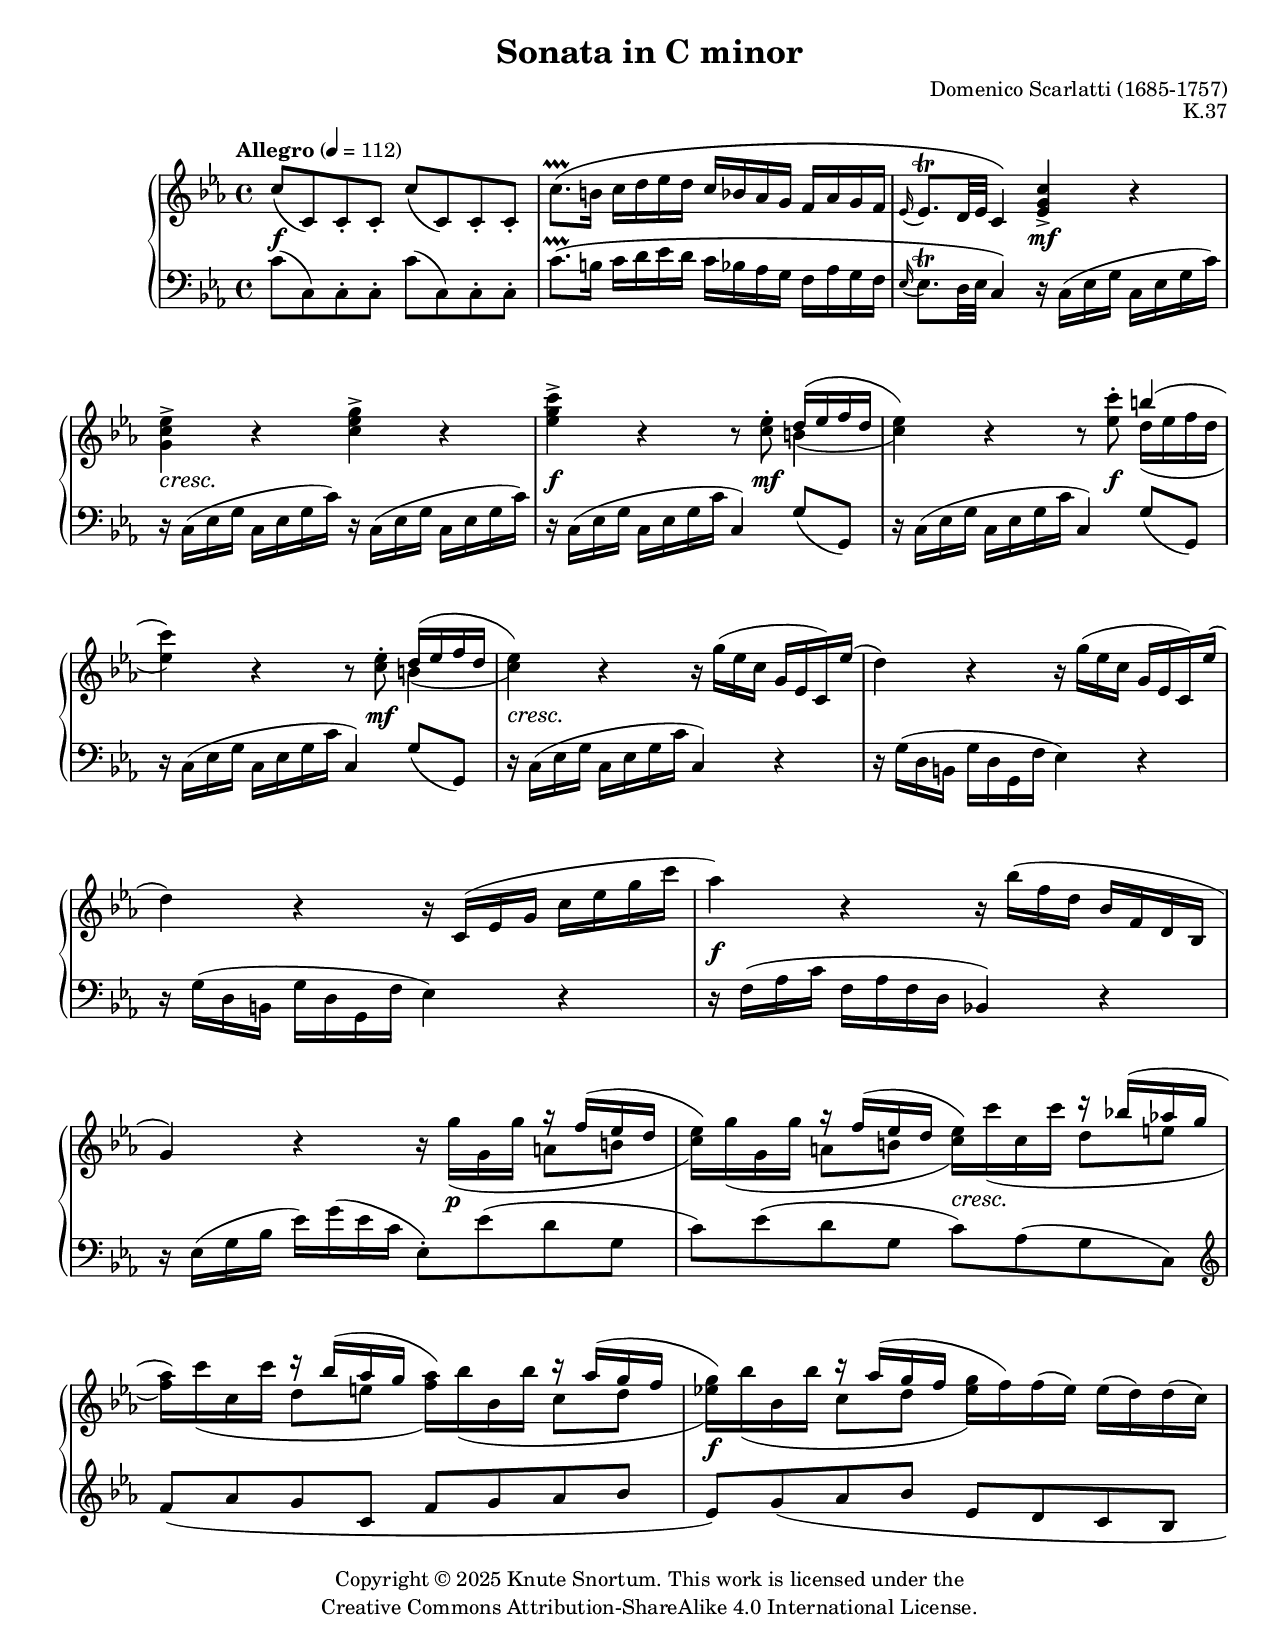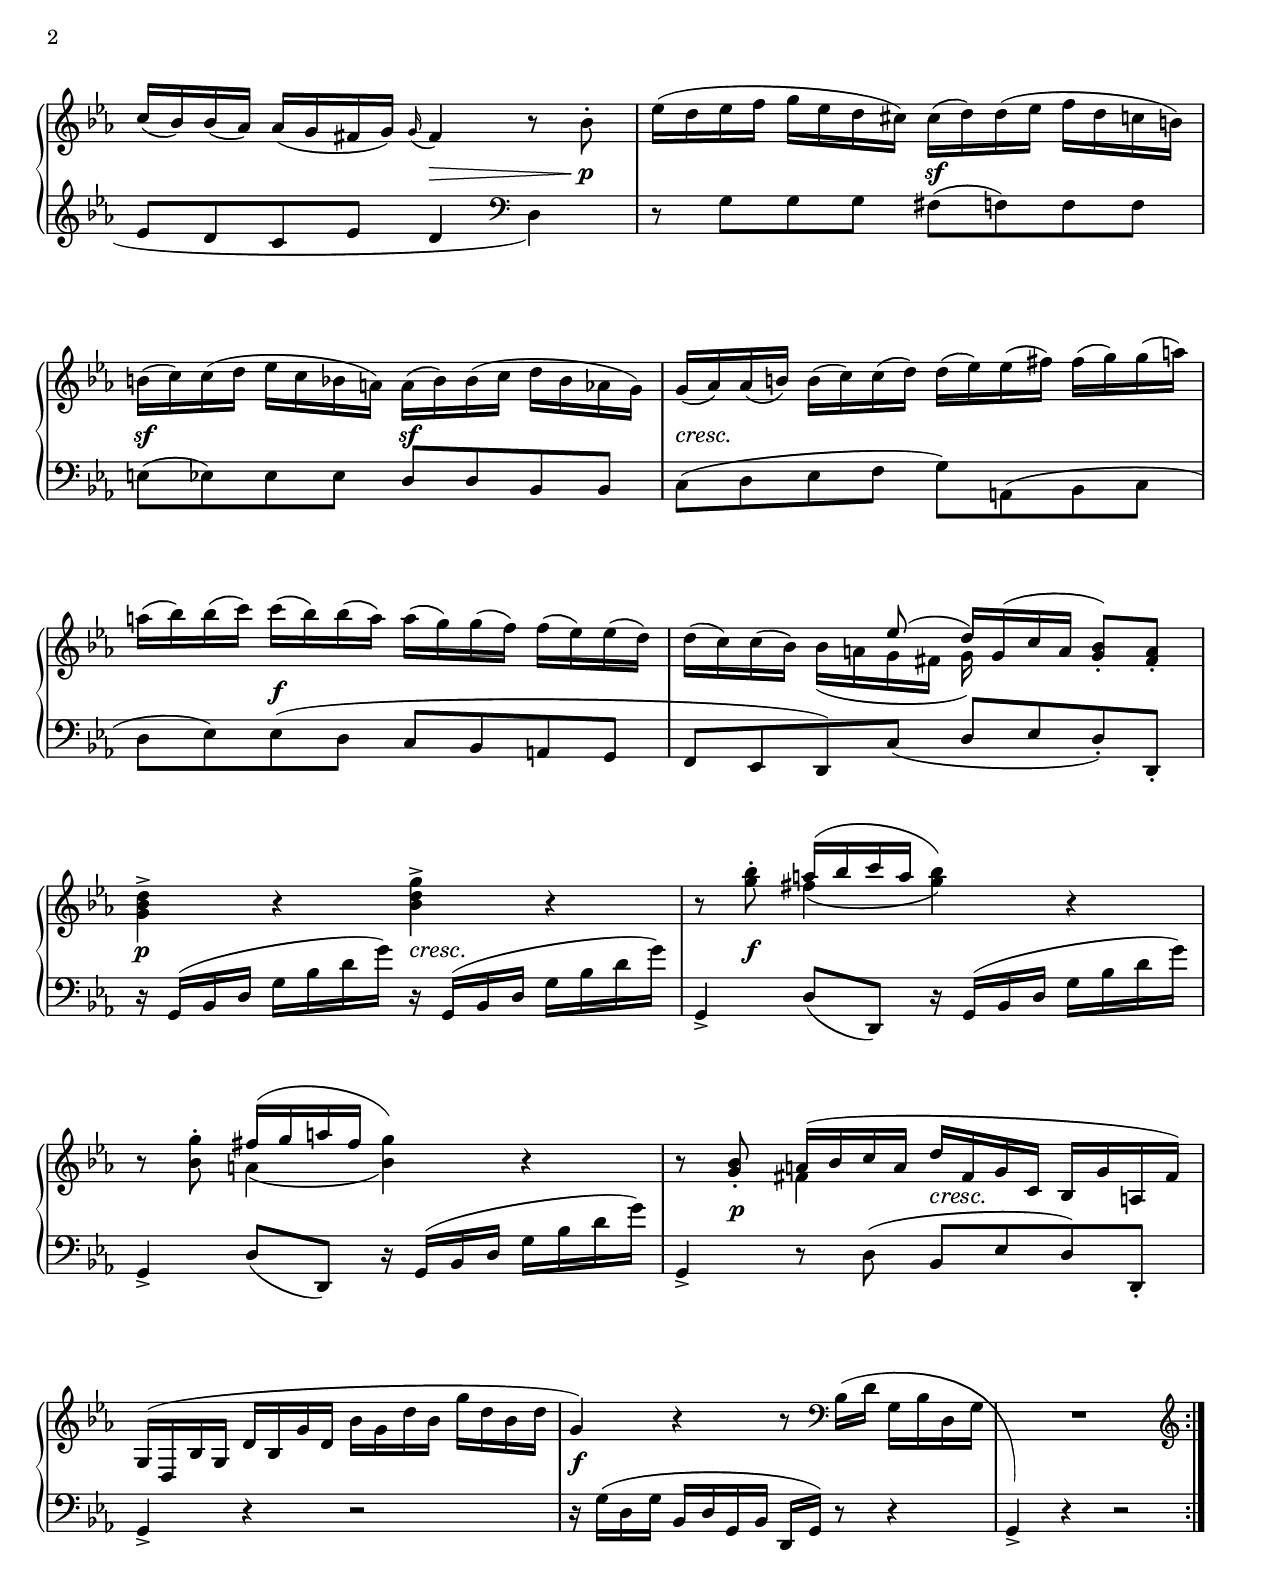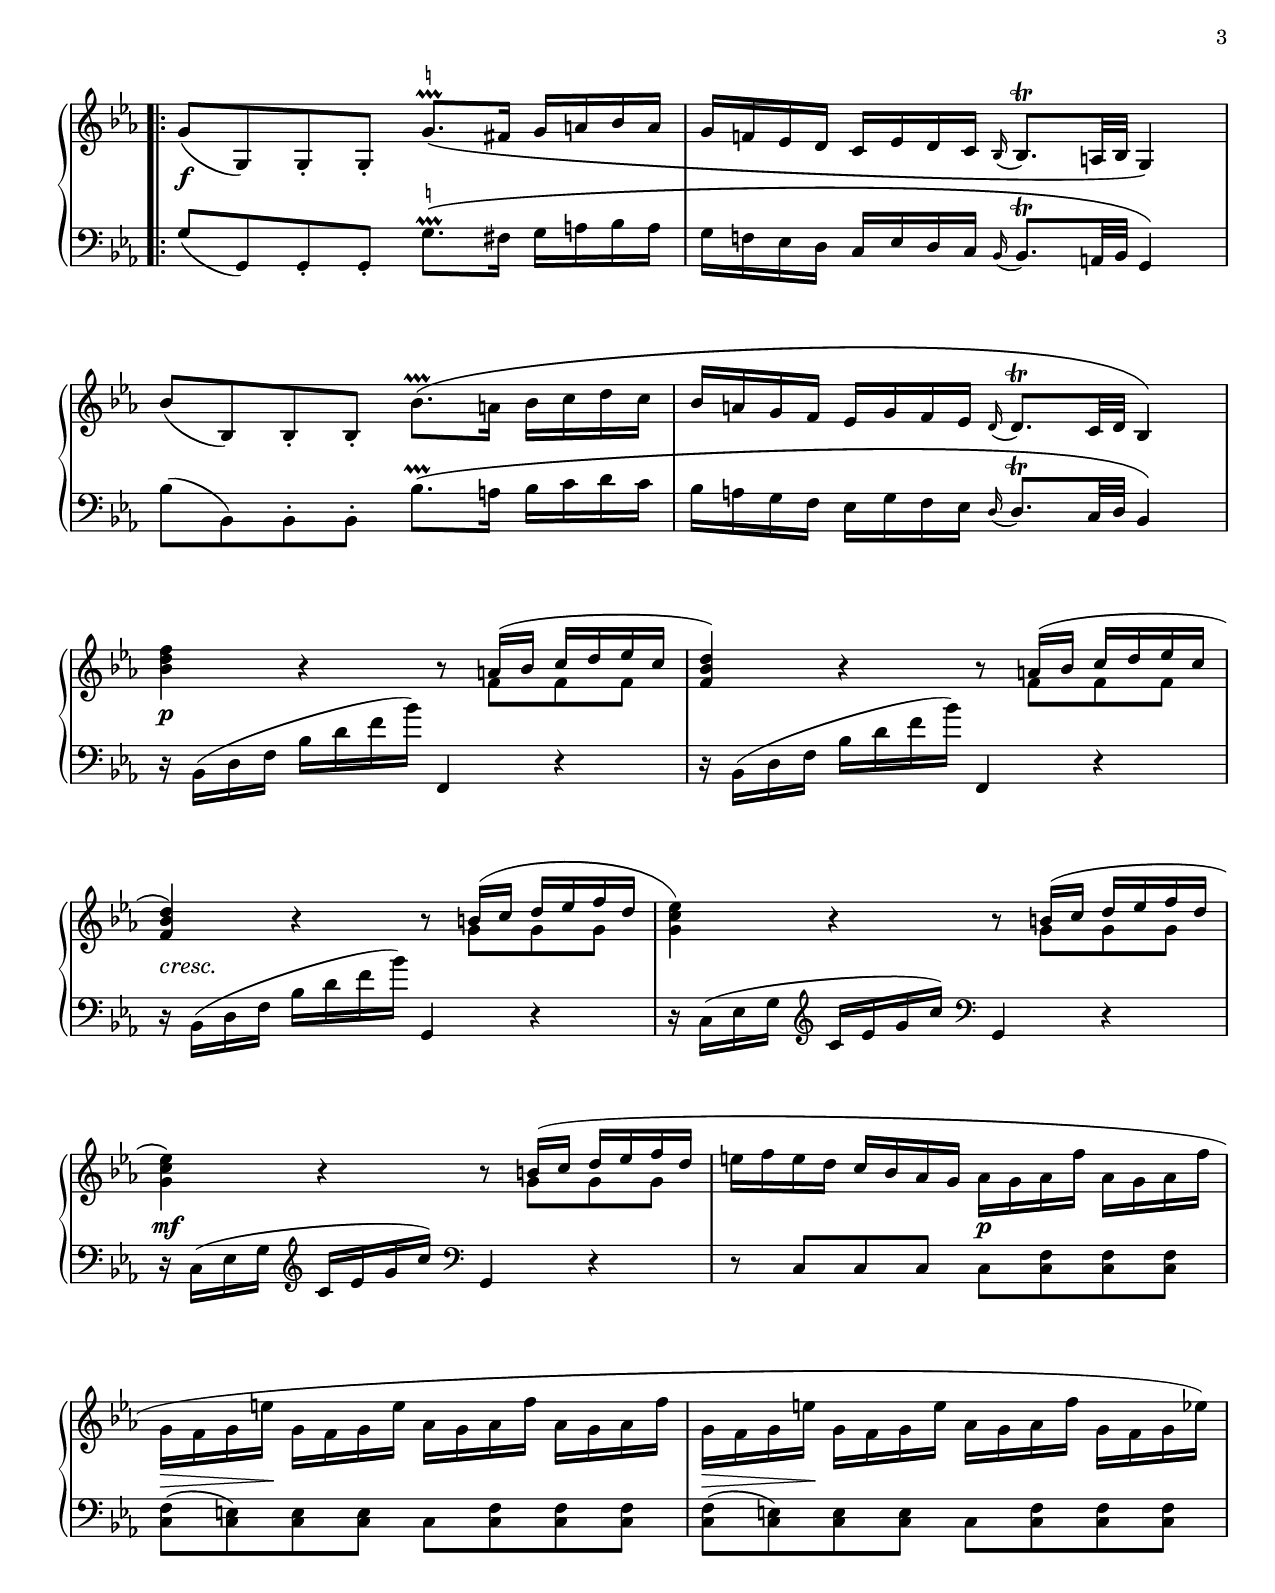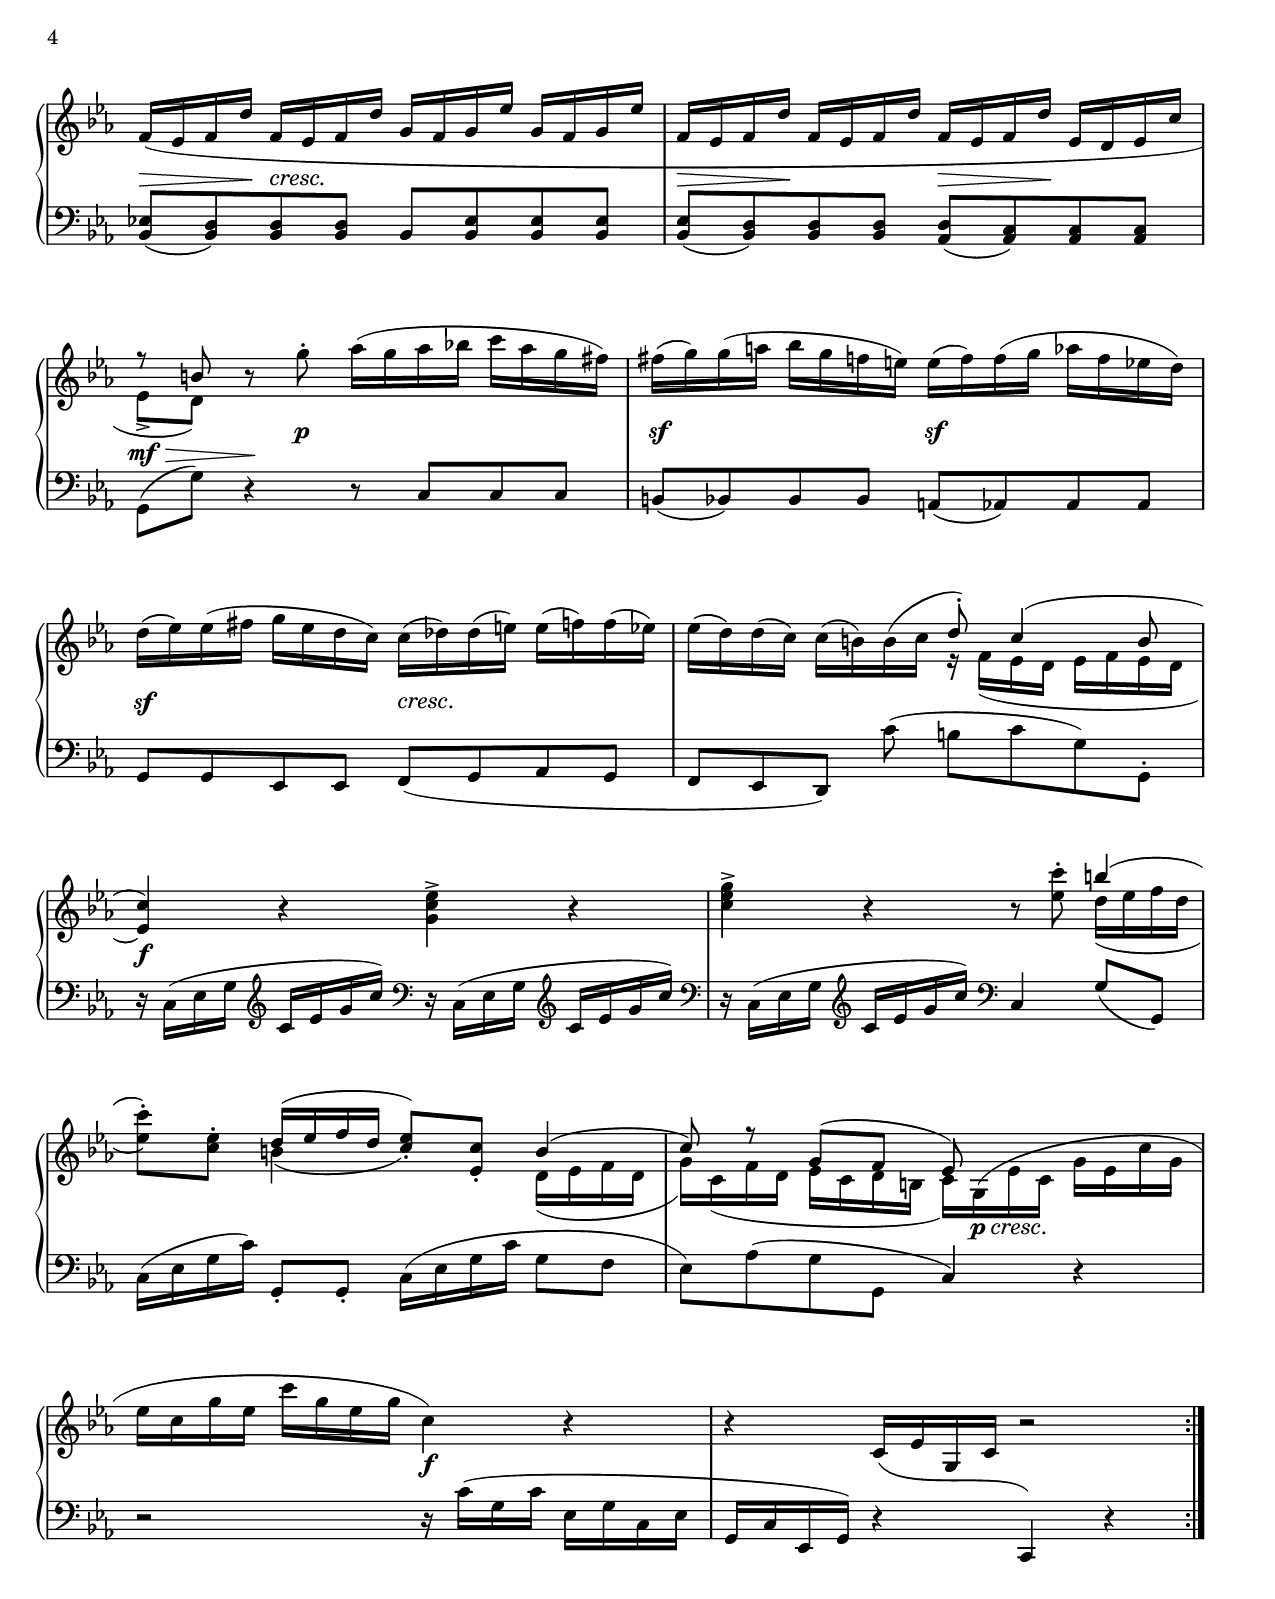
%...+....1....+....2....+....3....+....4....+....5....+....6....+....7....+....

\version "2.24.0"
\include "globals.ily"

\header { 
  title = "Sonata in C minor"
  opus = "K.37"
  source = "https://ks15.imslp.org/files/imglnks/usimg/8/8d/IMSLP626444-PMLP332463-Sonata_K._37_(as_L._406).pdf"
}

%
% Positions and shapes
%

slurShapeA = \shape #'((0 . -3) (0 . -2) (0 . 0) (0 . 0)) \etc
slurShapeB = \shape #'(
                        ((0 . 0) (0 . 0) (-0.25 . 0) (-0.25 . 0))
                        ((0 . 2) (0 . 2) (0 . 2) (0 . 2))
                      ) \etc
slurShapeC = \shape #'((0 . 0) (2 . 0) (0 . -0.5) (0 . -1)) \etc
slurShapeD = \shape #'(
                        ((0 . 0) (0 . 0) (3 . 0) (3 . 0))
                        ((0 . 0) (0 . 0) (0 . 0) (0 . 0))
                      ) \etc
slurShapeE = \shape #'(
                        ((0 . 0) (0 . 0) (2.5 . 0) (2.5 . 0))
                        ((0 . 0) (0 . 0) (0 . 0) (0 . 0))
                      ) \etc
slurShapeF = \shape #'((0 . 0) (0 . 0) (0 . -0.5) (0 . -0.5)) \etc
slurShapeG = \shape #'((0 . 0) (0 . 0) (-0.5 . 0) (-0.5 . 0)) \etc
slurShapeH = \shape #'((0 . 0) (0 . 0) (0 . 2) (0 . -2)) \etc
slurShapeI = \shape #'((0 . 0) (0 . 0) (0 . 2) (0 . -2)) \etc
slurShapeJ = \shape #'((0 . 0) (0 . 0) (0 . 2) (0 . -2)) \etc
slurShapeK = \shape #'((0 . -2) (0 . -1) (0 . 0) (0 . 0)) \etc
slurShapeL = \shape #'(
                        ((0 . 0) (0 . 0) (-0.5 . 0) (-0.5 . 0))
                        ((0 . 0) (0 . 0) (0 . 0) (0 . 0))
                      ) \etc
slurShapeM = \shape #'(
                        ((0 . 0) (0 . 0) (-0.25 . 0) (-0.25 . 0))
                        ((0 . 0) (0 . 0) (0 . 0) (0 . 0))
                      ) \etc
slurShapeN = \shape #'((0 . 0) (0 . 0) (7 . 3) (4 . -9)) \etc
slurShapeO = \shape #'((0 . 0) (0 . -1) (4 . 2) (4 . -3)) \etc
slurShapeP = \shape #'(
                        ((0 . 0) (0 . 0) (-0.25 . 0) (-0.25 . 0))
                        ((0 . 0) (0 . 0) (0 . 0) (0 . 0))
                      ) \etc
slurShapeQ = \shape #'(
                        ((0 . 2) (0 . 2) (0 . 2) (0 . 2))
                        ((0 . 0) (0 . 0) (0 . 0) (0 . 0))
                      ) \etc
slurShapeR = \shape #'((0 . 0) (0 . -1.5) (0 . 0) (0 . 0)) \etc
slurShapeS = \shape #'(
                        ((0 . 2) (0 . 2) (0 . 0) (0 . 0))
                        ((0 . 0) (0 . 0) (0 . 0) (0 . 0))
                      ) \etc

%
% Music
%

global = {
  \time 4/4
  \key c \minor
}

rightHandUpper = \relative {
  \repeat volta 2 {
    c''8( c,) c-. c-.  c'( c,) c-. c-. |
    \tag layout { c'8.\(\prallprall } \tag midi { c8.\(\prall } b16  c d ef d
      c bf af g  f af g f |
    \grace { ef16( } ef8.)-\insideSlur\trill d32 ef  c4\) <ef g c>-> r |
    <g c ef>4-> r <c ef g>-> r |
    <ef g c>4-> r  r8 <c ef>-. \voiceOne d16( ef f d |
    \oneVoice <c ef>4) r  r8 <ef c'>-. \voiceOne b'4( |
    \oneVoice <ef, c'>4) r  r8 <c ef>-. \voiceOne d16( ef f d |
    \oneVoice <c ef>4) r  r16 g'( ef c  g ef c) ef'( |
    
    \barNumberCheck 9
    d4) r  r16 g( ef c  g ef c) ef'-\slurShapeQ ( |
    d4) r  r16 c,( ef g  c ef g c |
    af4) r  r16 bf-\slurShapeB ( f d  bf f d bf |
    g'4) r  r16 s8. \voiceOne r16 f'-\slurShapeC ( ef d |
    \hideNoteHead ef16) s8. \voiceOne r16 f-\slurShapeC ( ef d
      \hideNoteHead ef16) s8.  r16 bf'!-\slurShapeD ( af! g |
    \hideNoteHead af16) s8.  r16 bf-\slurShapeC ( af g  \hideNoteHead af) s8.
      r16 af-\slurShapeC ( g f |
    \hideNoteHead g16) s8.  r16 af-\slurShapeC ( g f \oneVoice <ef g> f) f( ef)
      ef( d) d( c) |
    \stemUp c16( bf) bf( af)  af( g fs g)  \appoggiatura { g16 } fs4 r8
      \stemNeutral bf-. |
    
    \barNumberCheck 17
    ef16( d ef f  g ef d cs)  cs( d) d( ef  f d c b) |
    b16( c) c( d  ef c bf a)  a( bf) bf( c  \stemDown d bf af g) |
    \stemNeutral g16( af) af( b)  b( c) c( d)  d( ef) ef( fs)  fs( g) g( a) |
    a16( bf)  bf( c)  c( bf) bf( a)  a( g) g( f)  f( ef) ef( d) |
    d16( c) c( bf)  s8 \voiceOne ef(  d16) g,( c a \oneVoice <g bf>8-.)
      <fs a>-. |
    <g bf d>4-> r <bf d g>-> r |
    r8 <g' bf>-. \voiceOne a16( bf c a  \oneVoice <g bf>4) r |
    r8 <bf, g'>8-. \voiceOne fs'16( g a fs  \oneVoice <bf, g'>4) r |
    
    \barNumberCheck 25
    r8 <g bf>-. \voiceOne a16( bf c a  \oneVoice d fs, g c,  bf g' a, fs') |
    g,16( d bf' g  d' bf g' d  bf' g d' bf  g' d bf d |
    g,4) r  r8 \clef bass bf,16-\slurShapeN ( d  g, bf d, g) |
    R1 \clef treble |
  }
  \repeat volta 2 {
    g'8( g,) g-. g-.  \tag layout { g'8.\(\prallprall^\trillNatural } 
      \tag midi { g8.\prall } fs16  g a bf a |
    g16 f! ef d  c ef d c \grace { bf16( } bf8.)\trill a32 bf g4\) |
    bf'8( bf,) bf-. bf-.  \stemDown 
      \tag layout { bf'8.-\slurShapeJ \(\prallprall }
      \tag midi { bf8.\prall } a16  bf c d c |
    \stemNeutral bf16 a g f  ef g f ef  \grace { d16( } d8.)-\insideSlur\trill
      c32 d bf4\) |
    
    \barNumberCheck 33
    <bf' d f>4 r r8 \voiceOne a16( bf  c d ef c |
    \oneVoice <f, bf d>4) r r8 \voiceOne a16( bf  c d ef c |
    \oneVoice <f, bf d>4) r r8 \voiceOne b16-\slurShapeR ( c  d ef f d |
    \oneVoice <g, c ef>4) r r8 \voiceOne b16( c  d ef f d |
    \oneVoice <g, c ef>4)r r8 \voiceOne b16( c  d ef f d |
    \oneVoice e16 f e d  c bf af g  af g af f'  af, g af f' |
    \stemDown g,16 f g e'  g, f g e'  af, g af f'  af, g af f' |
    g,16 f g e'  g, f g e'  af, g af f'  g, f g ef') |
    
    \barNumberCheck 41
    s1 * 2 |
    \voiceOne r8 b \oneVoice r g'-.  af16( g af bf!  c af g fs) |
    fs16( g) g( a  bf g f e)  e( f) f( g  af f ef d) |
    d16( ef) ef( fs  g ef d c)  c( df) df( e)  e( f) f( ef) |
    ef16( d) d( c)  c( b) b-\slurShapeK ( c \voiceOne d8-.) c4-\slurShapeS (
      b8 |
    \oneVoice <ef, c'>4) r <g c ef>-> r |
    <c ef g>4-> r  r8 <ef c'>-. \voiceOne b'4( |
    
    \barNumberCheck 49
    \oneVoice <ef, c'>8-.) <c ef>8-. \voiceOne d16( ef f d \oneVoice <c ef>8-.)
      <ef, c'>-. \voiceOne b'4( |
    c8) r g( f  ef) s4. |
    s1 |
    \oneVoice r4 c16-\slurShapeO ( ef g, c) r2 |
  }
}


rightHandLower = \relative {
  \repeat volta 2 {
    s1 * 4 |
    s2. \voiceFour b'4( |
    \hideNoteHead c4) s s d16-\slurShapeP ( ef f d |
    \hideNoteHead ef4) s s b4( |
    \hideNoteHead c4) s2. |
    
    \barNumberCheck 9
    s1 * 3 |
    s2 s16 g'( g, g'  a,8 b |
    <c ef>16) g'( g, g'  a,8 b  <c ef>16) c'-\slurShapeE ( c, c'  d,8 e |
    <f af>16) c'( c, c'  d,8 e  <f af>16) bf( bf, bf'  c,8 d |
    <ef! g>16) bf'-\slurShapeF ( bf, bf'  c,8 d  \hideNoteHead ef16) s8. s4 |
    s1 |
    
    \barNumberCheck 17
    s1 * 4 |
    s4 bf16( a g fs  g16) s8. s4 |
    s1 |
    s4 fs'( \hideNoteHead g4) s |
    s4 a,-\slurShapeG ( \hideNoteHead bf4) s |
    
    \barNumberCheck 25
    s4 fs s2 |
    s1 * 3 |
  }
  \repeat volta 2 {
    s1 * 4 |
    
    \barNumberCheck 33
    s2 s8 f f f |
    s2 s8 f f f |
    s2 s8 g g g |
    s2 s8 g g g |
    s2 s8 g g g |
    s1 * 3 |
    
    \barNumberCheck 41
    \oneVoice f16_( ef f d'  f, ef f d'  g, f g ef'  g, f g ef' |
    f,16 ef f d'  f, ef f d'  f, ef f d'  ef, d ef c' |
    \voiceFour ef,8-> d) s2. |
    s1 * 2 |
    s2 r16 f-\slurShapeL ( ef d  ef f ef d |
    \hideNoteHead ef4) s2. |
    s2. d'16-\slurShapeM ( ef f d |
    
    \barNumberCheck 49
    \hideNoteHead ef8) s b4( \hideNoteHead c8) s  d,16( ef f d |
    g16) c,( f d  ef c d b  c) g^( ef' c  g' ef c' g |
    \oneVoice ef'16 c g' ef  c' g ef g  c,4) r |
    s1 |
  }
}

rightHand = {
  \global
  <<
    \new Voice \rightHandUpper
    \new Voice \rightHandLower
  >>
}

leftHand = \relative {
  \global
  \clef bass
  \repeat volta 2 {
    c'8( c,) c-. c-.  c'( c,) c-. c-. |
    \tag layout { c'8.\(\prallprall } \tag midi { c8.\(\prall } b16
      c d ef d  c bf af g  f af g f |
    \grace { ef16( } ef8.)-\insideSlur\trill d32 ef  c4\) r16 c( ef g
      c, ef g c) |
    r16 c,( ef g  c, ef g c)  r c,( ef g  c, ef g c) |
    r16 c,-\slurShapeA ( ef g  c, ef g c  c,4) g'8( g,) |
    r16 c-\slurShapeA ( ef g  c, ef g c  c,4) g'8( g,) |
    r16 c-\slurShapeA ( ef g  c, ef g c  c,4) g'8( g,) |
    r16 c-\slurShapeA ( ef g  c, ef g c  c,4) r |
    
    \barNumberCheck 9
    r16 \stemDown g'( d b  g' d g, f'  ef4) r |
    r16 g( d b  g' d g, f'  ef4) r |
    r16 f( af c  f, af f d  \stemNeutral bf!4) r |
    r16 ef( g bf  ef) g( ef c  ef,8-.) ef'( d g, |
    c8) ef( d g,  c) af( g c,) |
    \clef treble f'8( af g c,  f g af bf |
    ef,8) g_( af bf  ef, d c bf |
    ef8 d c ef  d4 \clef bass d,) |
    
    \barNumberCheck 17
    r8 g g g  fs( f) f f |
    e8( ef) ef ef  d d bf bf |
    c8( d ef f  \stemDown g) a,( bf c |
    \stemNeutral d8 ef) ef( d  c bf a g |
    f8 ef d) c'(  d ef d-.) d,-. |
    r16 g( bf d  g bf d g)  r g,,( bf d  g bf d g) |
    g,,4-> d'8( d,)  r16 g( bf d  g bf d g) |
    g,,4-> d'8( d,)  r16 g( bf d  g bf d g) |
    
    \barNumberCheck 25
    g,,4-> r8 d'(  bf ef d) d,-. |
    g4-> r r2 |
    r16 g'( d g  bf, d g, bf  d, g) r8 r4 |
    g4-> r r2 |
  }
  \repeat volta 2 {
    g'8( g,) g-. g-.  
      \tag layout { g'8.-\slurShapeH \(\prallprall^\trillNatural }
      \tag midi { g8.\prall } fs16  g a bf a |
    g16 f! ef d  c ef d c \grace { bf16( } bf8.)-\insideSlur\trill a32 bf
      g4\) |
    bf'8( bf,) bf-. bf-.  \tag layout { bf'8.-\slurShapeI \(\prallprall }
      \tag midi { bf8.\prall } a16  bf c d c |
    bf16 a g f  ef g f ef  \grace { d16( } d8.)-\insideSlur\trill c32 d bf4\) |
    
    \barNumberCheck 33
    r16 bf( d f  bf d f bf)  f,,4 r |
    r16 bf( d f  bf d f bf)  f,,4 r |
    r16 bf( d f  bf d f bf)  g,,4 r |
    r16 c( ef g \clef treble c ef g c) \clef bass g,,4 r |
    r16 c( ef g \clef treble c ef g c) \clef bass g,,4 r |
    r8 c c c  c <c f> q q |
    q8( <c e>) q q  c <c f> q q |
    q8( <c e>) q q  c <c f> q q |
    
    \barNumberCheck 41
    <bf ef!>8( <bf d>) q q  bf <bf ef> q q |
    q8( <bf d>) q q  <af d>( <af c>) q q |
    \stemDown g8( g') r4  r8 \stemNeutral c, c c |
    b8( bf) bf bf  a( af) af af |
    g8 g ef ef  f( g af g |
    f8 ef d) c''(\noBeam  b c g) g,-. |
    r16 c( ef g \clef treble c ef g c) \clef bass r16 c,,( ef g \clef treble
      c ef g c) |
    \clef bass r16 c,,( ef g \clef treble c ef g c) \clef bass c,,4 g'8( g,) |
    
    \barNumberCheck 49
    c16( ef g c)  g,8-. g-.  c16( ef g c  g8 f |
    ef8) af( g g,  c4) r |
    r2 r16 c'( g c  ef, g c, ef |
    g,16 c ef, g) r4  c, r |
  }
}

dynamics = {
  \override DynamicTextSpanner.style = #'none
  \repeat volta 2 {
    s1\f |
    s1 |
    s2 s\mf |
    s1\cresc |
    s2\f s8 s4.\mf |
    s2 s8 s4.\f |
    s2 s8 s4.\mf |
    s1\cresc |
    
    \barNumberCheck 9
    s1 * 2 |
    s1\f |
    s2 s16 s4..\p |
    s2 s\cresc |
    s1 |
    s1\f |
    s2 s4.\> s8\p |
    
    \barNumberCheck 17
    s2 \tag layout { s\sf } \tag midi { s16\mf s4..\p } |
    \tag layout { s2\sf s\sf } \tag midi { s16\mf s4..\p s16\mf s4..\p } |
    s1\cresc |
    s4 s2.\f |
    s1 |
    s2\p s\cresc |
    s8 s2..\f |
    s1 |
    
    \barNumberCheck 25
    s8 s4.-\tweak Y-offset -2 \p s2\cresc |
    s1 |
    s1\f |
    s1 |
  }
  \repeat volta 2 {
    s1\f |
    s1 * 3 |
    
    \barNumberCheck 33
    s1\p |
    s1 |
    s1-\tweak Y-offset -4.5 \cresc |
    s1 |
    s1\mf |
    s2 s\p |
    s8.\> s16\! s2. |
    s8.\> s16\! s2. |
    
    \barNumberCheck 41
    s8.\> s16\! s2.\cresc |
    s8.\> s16\! s4 s8.\> s16\! s4 |
    s4-\tweak Y-offset -3 \mf-\tweak Y-offset -2.5 \> s8\! s\p s2 |
    \tag layout { s2\sf s\sf } \tag midi { s16\mf s4..\p s16\mf s4..\p } |
    \override DynamicLineSpanner.Y-offset = -6
    \tag layout { s2\sf } \tag midi { s16\mf s4..\p } s2\cresc |
    s1 |
    \revert DynamicLineSpanner.Y-offset
    s1\f |
    s1 |
    
    \barNumberCheck 49
    s1 |
    s2 s16 s4..\p\cresc |
    s2 s\f |
    s1 |
  }
}

tempi = {
  \repeat volta 2 {
    \tempo "Allegro" 4 = 112
    s1 * 24 |
    
    \barNumberCheck 25
    s1 * 4 |
  }
  \repeat volta 2 {
    s1 * 4 |
    
    \barNumberCheck 33
    s1 * 16 |
    
    \barNumberCheck 49
    s1 * 2 |
    \tag layout { s1 * 2 | }
    \tag midi {
      \alternative {
        { s1 * 2 }
        {
          s2. \tempo 4 = 104 s4 |
          \tempo 4 = 96 s4 \tempo 4 = 88 s \tempo 4 = 80 s2 |
        }
      }
    }
  }
}

forceBreaks = {
  % page 1
  s1 * 3 \break
  s1 * 3 \break
  s1 * 3 \break
  s1 * 2 \break
  s1 * 2 \break
  s1 * 2 \pageBreak
  
  % page 2
  s1 * 2 \break
  s1 * 2 \break
  s1 * 2 \break
  s1 * 2 \break
  s1 * 2 \break
  s1 * 3 \pageBreak
  
  % page 3
  s1 * 2 \break
  s1 * 2 \break
  s1 * 2 \break
  s1 * 2 \break
  s1 * 2 \break
  s1 * 2 \pageBreak
  
  % page 4
  s1 * 2 \break
  s1 * 2 \break
  s1 * 2 \break
  s1 * 2 \break
  s1 * 2 \break
}

\score {
  \keepWithTag layout  
  \new PianoStaff <<
    \new Staff = "upper" \rightHand
    \new Dynamics \dynamics
    \new Staff = "lower" \leftHand
    \new Dynamics \tempi
    \new Devnull \forceBreaks
  >>
  \layout {}
}

\include "articulate.ly"

\score {
  \keepWithTag midi
  \articulate <<
    \new Staff = "upper" << \rightHand \dynamics \tempi >>
    \new Staff = "lower" << \leftHand \dynamics \tempi >>
  >>
  \midi {}
}
